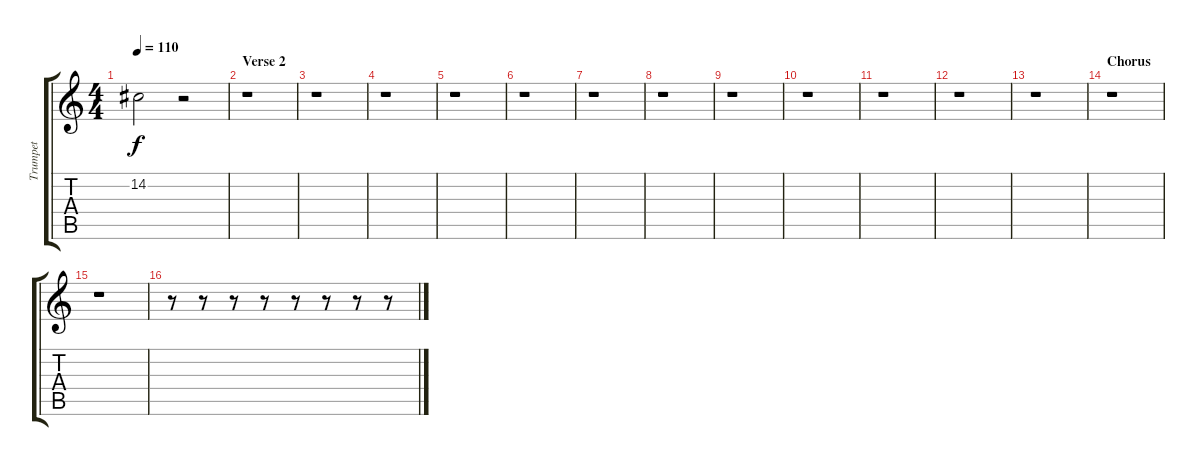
\track ("Trumpet" "Trumpet") {instrument trumpet}
\staff {score tabs}
\tuning (E4 B3 G3 D3 A2 E2) {hide}
\ts (4 4)
\tempo 110
\clef g2
\ks c
14.2{t}.2{dy f} r.2 |
\section ("" "Verse 2")
r.1 |
r.1 |
r.1 |
r.1 |
r.1 |
r.1 |
r.1 |
r.1 |
r.1 |
r.1 |
r.1 |
r.1 |
\section ("" "Chorus")
r.1 |
r.1 |
r.8 r.8 r.8 r.8 r.8 r.8 r.8 r.8
